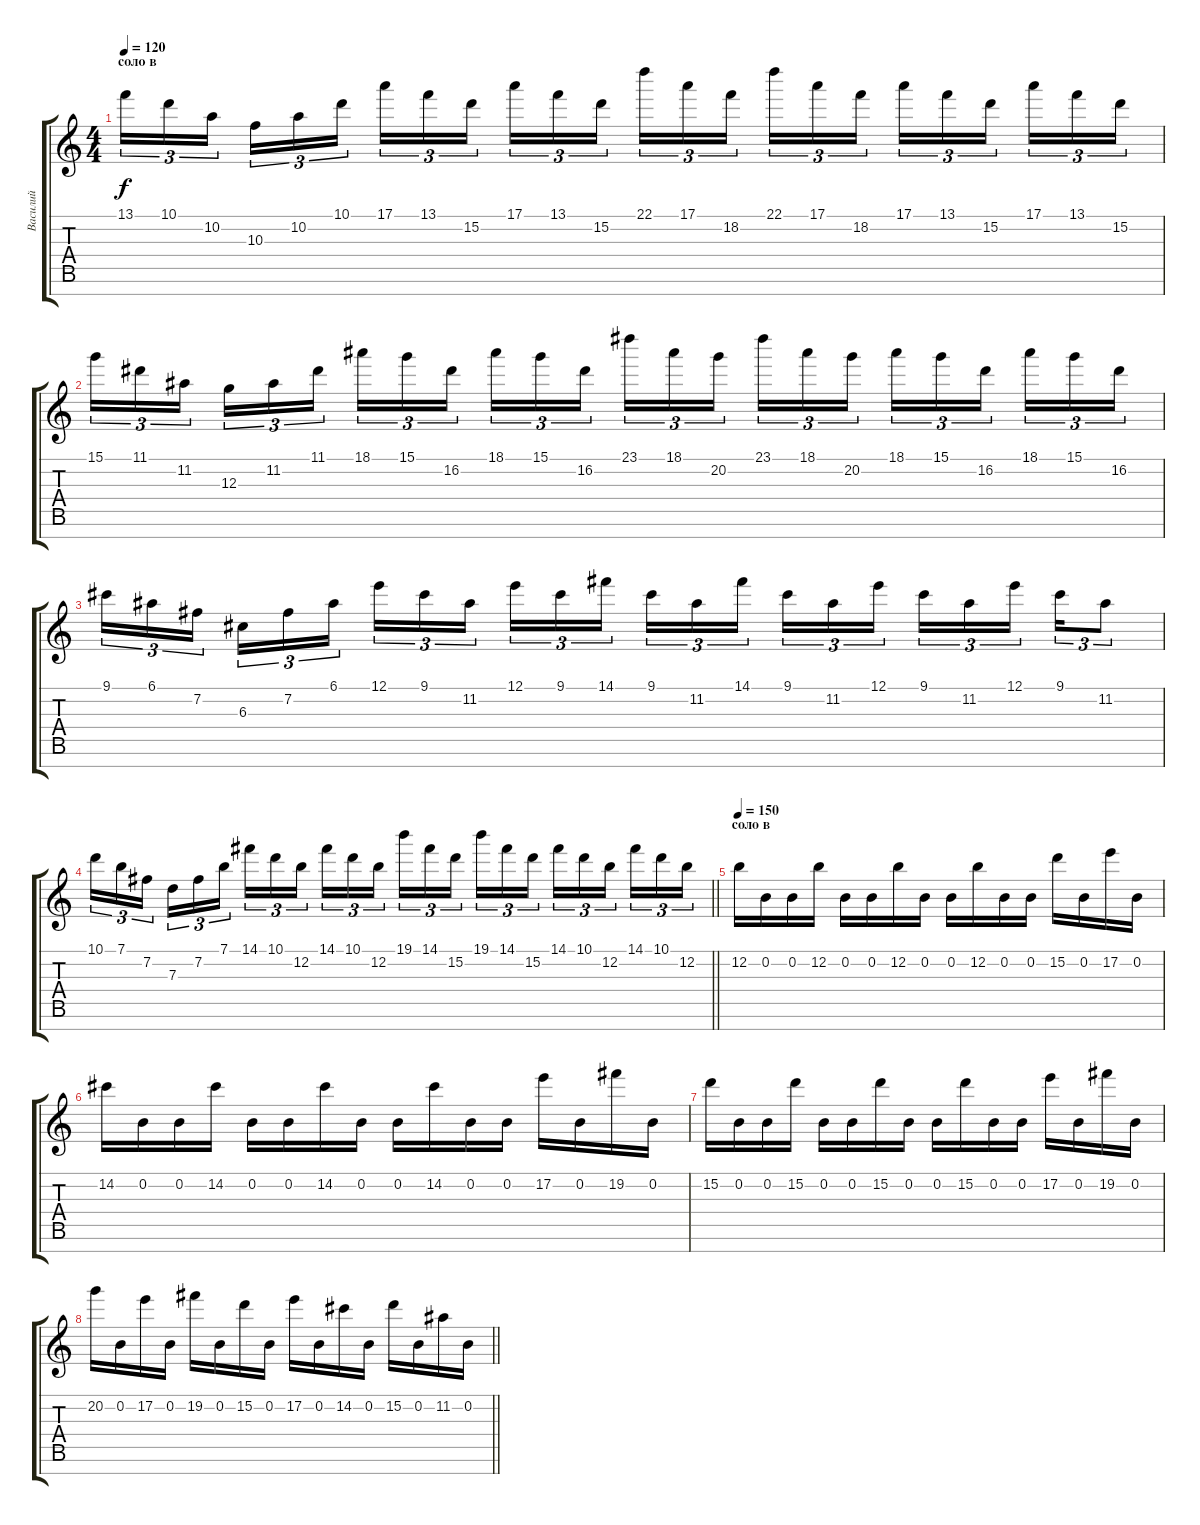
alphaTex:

\track ("Василий" "Василий") {instrument overdrivenguitar}
\staff {score tabs}
\tuning (E4 B3 G3 D3 A2 E2 B1) {hide}
\ts (4 4)
\section ("" "соло в")
\tempo 120
\clef g2
\ks c
13.1.16{tu (3 2) dy f} 10.1.16{tu (3 2)} 10.2.16{tu (3 2) beam splitsecondary} 10.3.16{tu (3 2)} 10.2.16{tu (3 2)} 10.1.16{tu (3 2)} 17.1.16{tu (3 2)} 13.1.16{tu (3 2)} 15.2.16{tu (3 2) beam splitsecondary} 17.1.16{tu (3 2)} 13.1.16{tu (3 2)} 15.2.16{tu (3 2)} 22.1.16{tu (3 2)} 17.1.16{tu (3 2)} 18.2.16{tu (3 2) beam splitsecondary} 22.1.16{tu (3 2)} 17.1.16{tu (3 2)} 18.2.16{tu (3 2)} 17.1.16{tu (3 2)} 13.1.16{tu (3 2)} 15.2.16{tu (3 2) beam splitsecondary} 17.1.16{tu (3 2)} 13.1.16{tu (3 2)} 15.2.16{tu (3 2)} |
15.1.16{tu (3 2)} 11.1.16{tu (3 2)} 11.2.16{tu (3 2) beam splitsecondary} 12.3.16{tu (3 2)} 11.2.16{tu (3 2)} 11.1.16{tu (3 2)} 18.1.16{tu (3 2)} 15.1.16{tu (3 2)} 16.2.16{tu (3 2) beam splitsecondary} 18.1.16{tu (3 2)} 15.1.16{tu (3 2)} 16.2.16{tu (3 2)} 23.1.16{tu (3 2)} 18.1.16{tu (3 2)} 20.2.16{tu (3 2) beam splitsecondary} 23.1.16{tu (3 2)} 18.1.16{tu (3 2)} 20.2.16{tu (3 2)} 18.1.16{tu (3 2)} 15.1.16{tu (3 2)} 16.2.16{tu (3 2) beam splitsecondary} 18.1.16{tu (3 2)} 15.1.16{tu (3 2)} 16.2.16{tu (3 2)} |
9.1.16{tu (3 2)} 6.1.16{tu (3 2)} 7.2.16{tu (3 2) beam splitsecondary} 6.3.16{tu (3 2)} 7.2.16{tu (3 2)} 6.1.16{tu (3 2)} 12.1.16{tu (3 2)} 9.1.16{tu (3 2)} 11.2.16{tu (3 2) beam splitsecondary} 12.1.16{tu (3 2)} 9.1.16{tu (3 2)} 14.1.16{tu (3 2)} 9.1.16{tu (3 2)} 11.2.16{tu (3 2)} 14.1.16{tu (3 2) beam splitsecondary} 9.1.16{tu (3 2)} 11.2.16{tu (3 2)} 12.1.16{tu (3 2)} 9.1.16{tu (3 2)} 11.2.16{tu (3 2)} 12.1.16{tu (3 2) beam splitsecondary} 9.1.16{tu (3 2)} 11.2.8{tu (3 2)} |
\barLineRight lightlight
10.1.16{tu (3 2)} 7.1.16{tu (3 2)} 7.2.16{tu (3 2) beam splitsecondary} 7.3.16{tu (3 2)} 7.2.16{tu (3 2)} 7.1.16{tu (3 2)} 14.1.16{tu (3 2)} 10.1.16{tu (3 2)} 12.2.16{tu (3 2) beam splitsecondary} 14.1.16{tu (3 2)} 10.1.16{tu (3 2)} 12.2.16{tu (3 2)} 19.1.16{tu (3 2)} 14.1.16{tu (3 2)} 15.2.16{tu (3 2) beam splitsecondary} 19.1.16{tu (3 2)} 14.1.16{tu (3 2)} 15.2.16{tu (3 2)} 14.1.16{tu (3 2)} 10.1.16{tu (3 2)} 12.2.16{tu (3 2) beam splitsecondary} 14.1.16{tu (3 2)} 10.1.16{tu (3 2)} 12.2.16{tu (3 2)} |
\section ("" "соло в")
\tempo 150
12.2.16 0.2.16 0.2.16 12.2.16 0.2.16 0.2.16 12.2.16 0.2.16 0.2.16 12.2.16 0.2.16 0.2.16 15.2.16 0.2.16 17.2.16 0.2.16 |
14.2.16 0.2.16 0.2.16 14.2.16 0.2.16 0.2.16 14.2.16 0.2.16 0.2.16 14.2.16 0.2.16 0.2.16 17.2.16 0.2.16 19.2.16 0.2.16 |
15.2.16 0.2.16 0.2.16 15.2.16 0.2.16 0.2.16 15.2.16 0.2.16 0.2.16 15.2.16 0.2.16 0.2.16 17.2.16 0.2.16 19.2.16 0.2.16 |
\barLineRight lightlight
20.2.16 0.2.16 17.2.16 0.2.16 19.2.16 0.2.16 15.2.16 0.2.16 17.2.16 0.2.16 14.2.16 0.2.16 15.2.16 0.2.16 11.2.16 0.2.16
